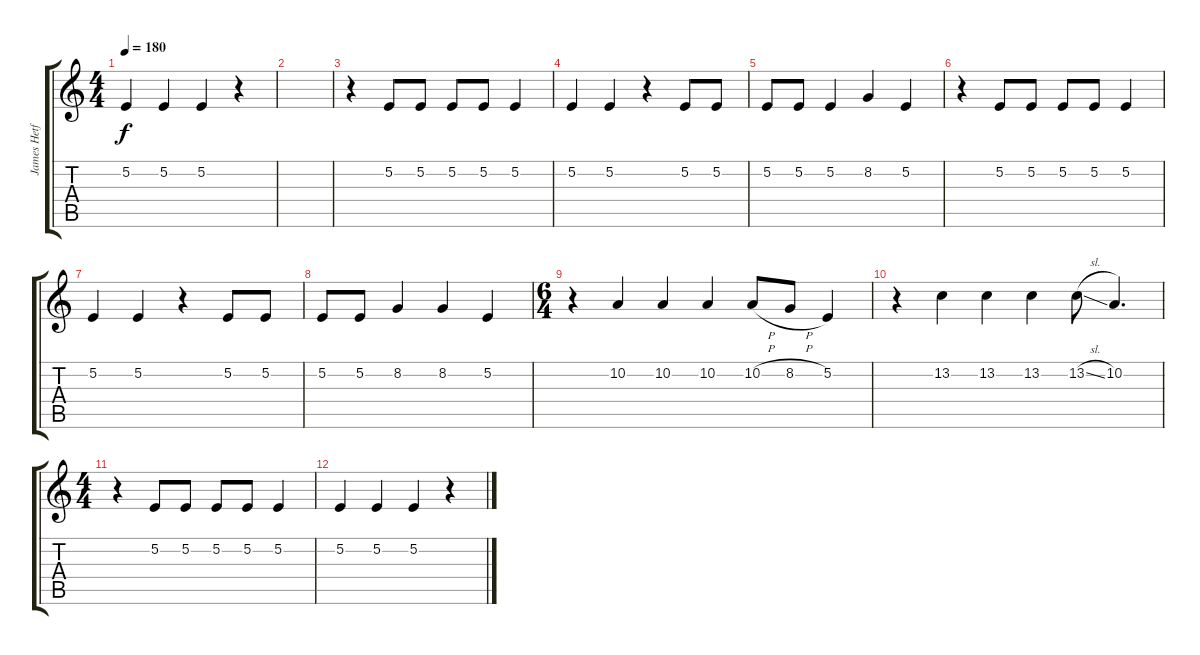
\track ("James Hetfield (Vocals)" "James Hetf") {instrument lead2sawtooth}
\staff {score tabs}
\tuning (E4 B3 G3 D3 A2 E2) {hide}
\ts (4 4)
\tempo 180
\clef g2
\ks c
5.2.4{dy f} 5.2.4 5.2.4 r.4 |
|
r.4 5.2.8 5.2.8 5.2.8 5.2.8 5.2.4 |
5.2.4 5.2.4 r.4 5.2.8 5.2.8 |
5.2.8 5.2.8 5.2.4 8.2.4 5.2.4 |
r.4 5.2.8 5.2.8 5.2.8 5.2.8 5.2.4 |
5.2.4 5.2.4 r.4 5.2.8 5.2.8 |
5.2.8 5.2.8 8.2.4 8.2.4 5.2.4 |
\ts (6 4)
r.4 10.2.4 10.2.4 10.2.4 10.2{h}.8 8.2{h}.8 5.2.4 |
r.4 13.2.4 13.2.4 13.2.4 13.2{sl}.8 10.2.4{d} |
\ts (4 4)
r.4 5.2.8 5.2.8 5.2.8 5.2.8 5.2.4 |
5.2.4 5.2.4 5.2.4 r.4
